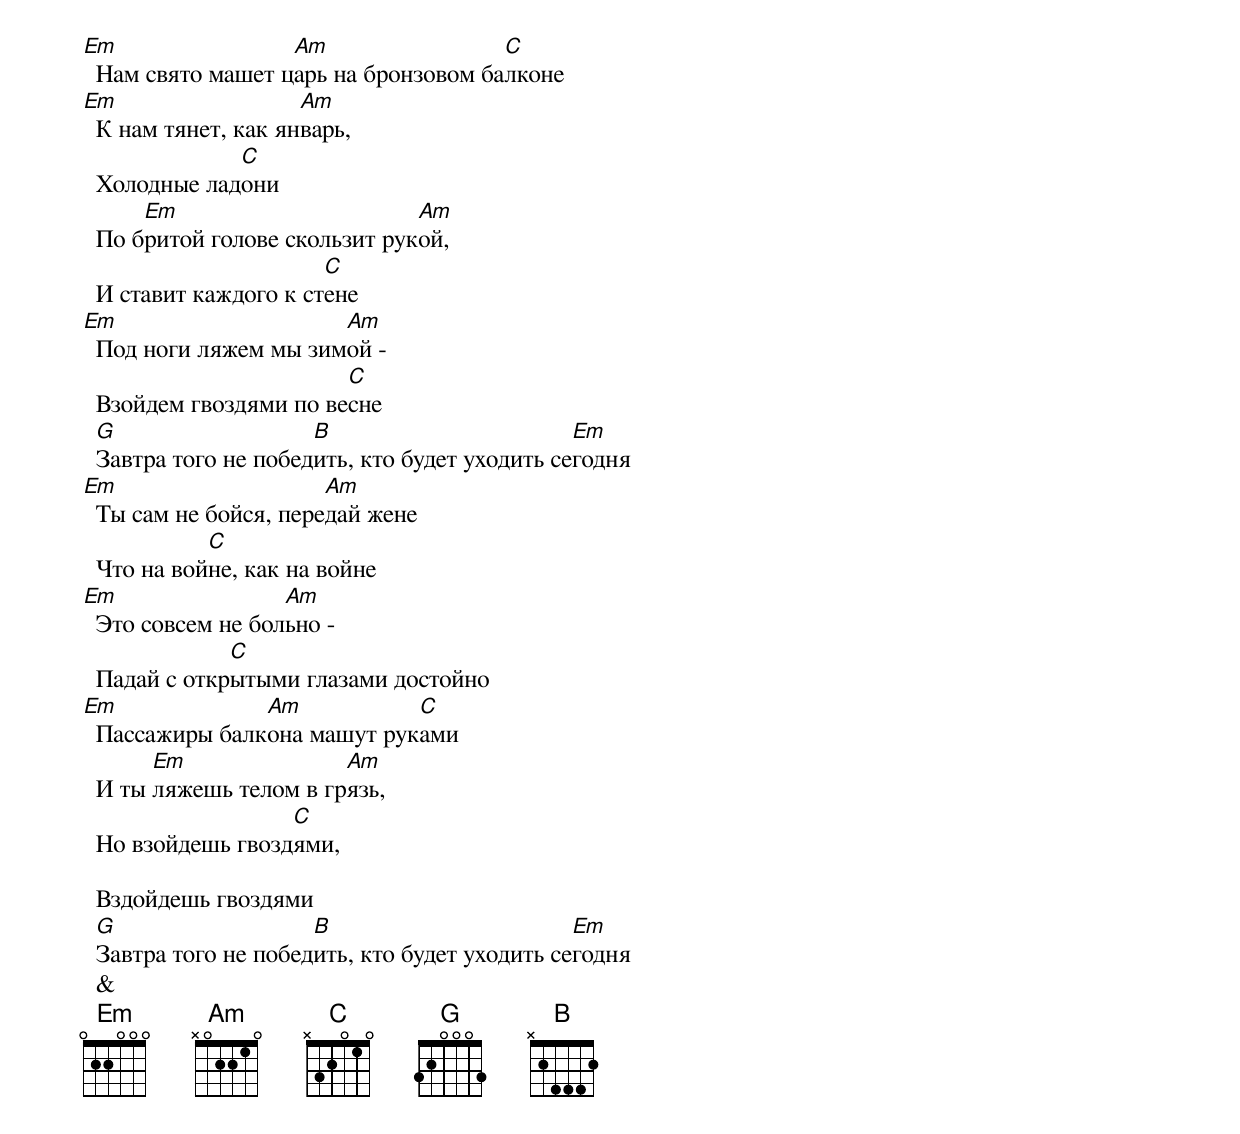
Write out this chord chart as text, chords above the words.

Em                 Am                 C
  Нам свято машет царь на бронзовом балконе
Em                   Am
  К нам тянет, как январь,
              C
  Холодные ладони
      Em                       Am
  По бритой голове скользит рукой,
                       C
  И ставит каждого к стене
Em                     Am
  Под ноги ляжем мы зимой -
                        C
  Взойдем гвоздями по весне
  G                   B                        Em
  Завтра того не победить, кто будет уходить сегодня
Em                     Am
  Ты сам не бойся, передай жене
            C
  Что на войне, как на войне
Em                 Am
  Это совсем не больно -
              C
  Падай с открытыми глазами достойно
Em              Am           C
  Пассажиры балкона машут руками
       Em               Am
  И ты ляжешь телом в грязь,
                   C
  Но взойдешь гвоздями,

  Вздойдешь гвоздями
  G                   B                        Em
  Завтра того не победить, кто будет уходить сегодня
  &
